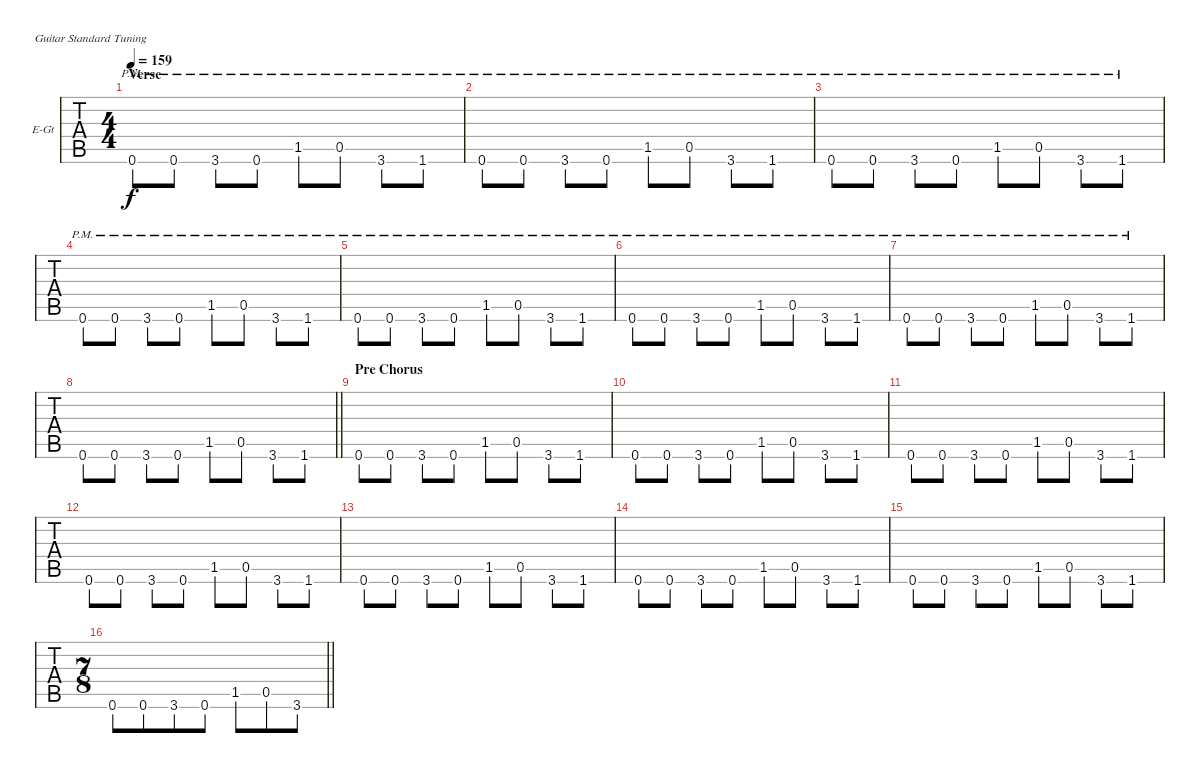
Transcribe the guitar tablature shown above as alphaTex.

\bracketExtendMode groupsimilarinstruments
\firstSystemTrackNameOrientation horizontal
\otherSystemsTrackNameOrientation horizontal
\track ("Nick" "E-Gt") {instrument distortionguitar}
\staff {tabs}
\tuning (E4 B3 G3 D3 A2 E2)
\ts (4 4)
\section ("" "Verse")
\tempo 159
\clef g2
\ks c
0.6{pm}.8{dy f} 0.6{pm}.8 3.6{pm}.8 0.6{pm}.8 1.5{pm}.8 0.5{pm}.8 3.6{pm}.8 1.6{pm}.8 |
0.6{pm}.8 0.6{pm}.8 3.6{pm}.8 0.6{pm}.8 1.5{pm}.8 0.5{pm}.8 3.6{pm}.8 1.6{pm}.8 |
0.6{pm}.8 0.6{pm}.8 3.6{pm}.8 0.6{pm}.8 1.5{pm}.8 0.5{pm}.8 3.6{pm}.8 1.6{pm}.8 |
0.6{pm}.8 0.6{pm}.8 3.6{pm}.8 0.6{pm}.8 1.5{pm}.8 0.5{pm}.8 3.6{pm}.8 1.6{pm}.8 |
0.6{pm}.8 0.6{pm}.8 3.6{pm}.8 0.6{pm}.8 1.5{pm}.8 0.5{pm}.8 3.6{pm}.8 1.6{pm}.8 |
0.6{pm}.8 0.6{pm}.8 3.6{pm}.8 0.6{pm}.8 1.5{pm}.8 0.5{pm}.8 3.6{pm}.8 1.6{pm}.8 |
0.6{pm}.8 0.6{pm}.8 3.6{pm}.8 0.6{pm}.8 1.5{pm}.8 0.5{pm}.8 3.6{pm}.8 1.6{pm}.8 |
\barLineRight lightlight
0.6.8 0.6.8 3.6.8 0.6.8 1.5.8 0.5.8 3.6.8 1.6.8 |
\section ("" "Pre Chorus")
0.6.8 0.6.8 3.6.8 0.6.8 1.5.8 0.5.8 3.6.8 1.6.8 |
0.6.8 0.6.8 3.6.8 0.6.8 1.5.8 0.5.8 3.6.8 1.6.8 |
0.6.8 0.6.8 3.6.8 0.6.8 1.5.8 0.5.8 3.6.8 1.6.8 |
0.6.8 0.6.8 3.6.8 0.6.8 1.5.8 0.5.8 3.6.8 1.6.8 |
0.6.8 0.6.8 3.6.8 0.6.8 1.5.8 0.5.8 3.6.8 1.6.8 |
0.6.8 0.6.8 3.6.8 0.6.8 1.5.8 0.5.8 3.6.8 1.6.8 |
0.6.8 0.6.8 3.6.8 0.6.8 1.5.8 0.5.8 3.6.8 1.6.8 |
\ts (7 8)
\barLineRight lightlight
0.6.8 0.6.8 3.6.8 0.6.8 1.5.8 0.5.8 3.6.8
